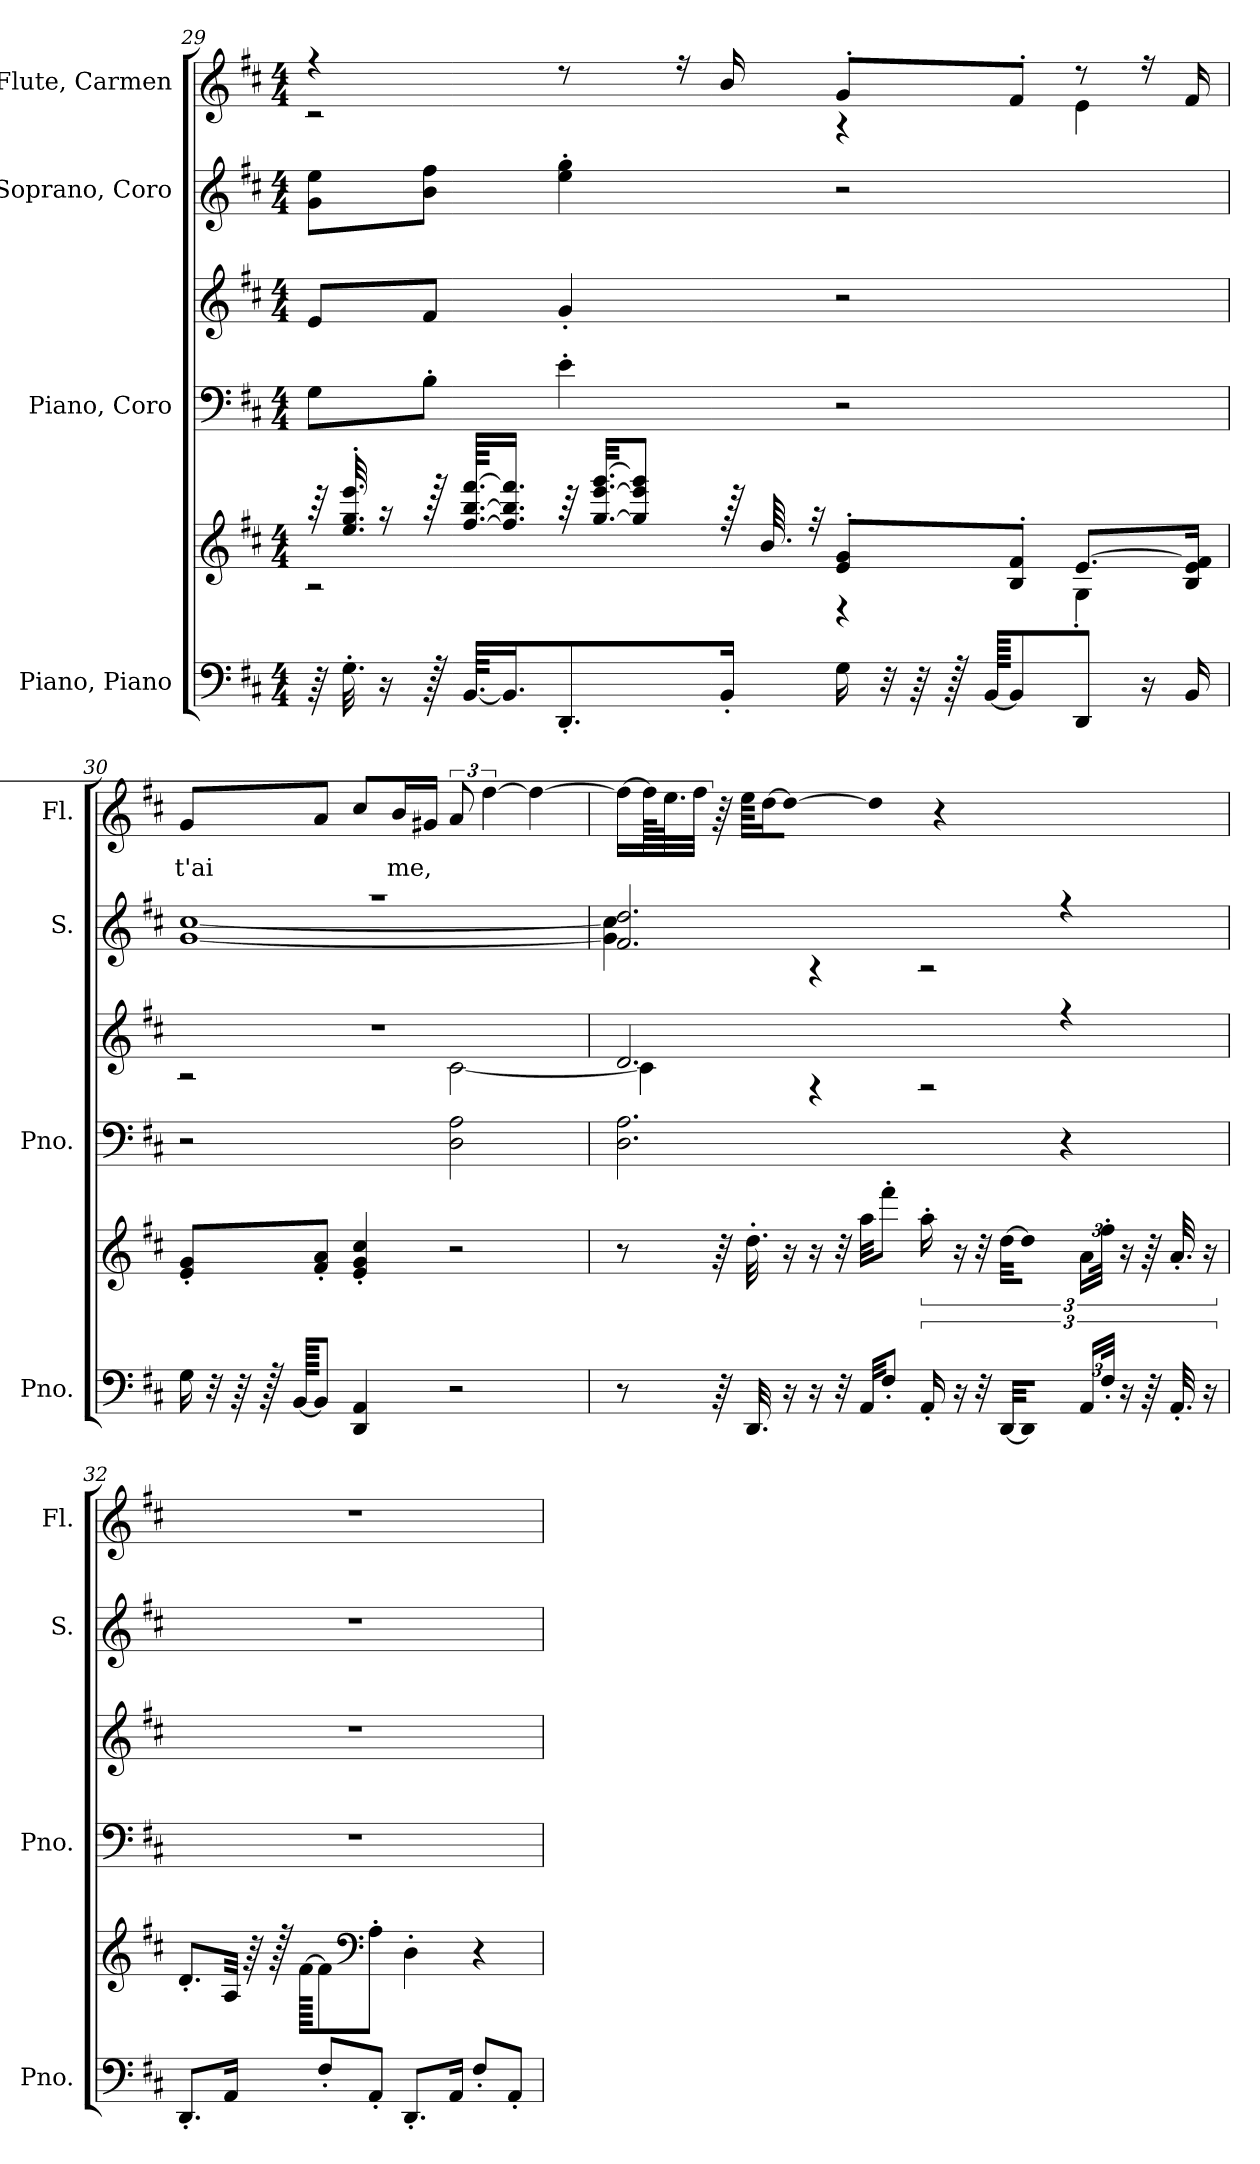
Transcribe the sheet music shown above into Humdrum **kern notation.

**kern	**kern	**kern	**kern	**kern	**kern	**text
*part4	*part4	*part3	*part3	*part2	*part1	*part1
*staff6	*staff5	*staff4	*staff3	*staff2	*staff1	*staff1
*I"Piano, Piano	*	*I"Piano, Coro	*	*I"Soprano, Coro	*I"Flute, Carmen	*
*I'Pno.	*	*I'Pno.	*	*I'S.	*I'Fl.	*
!!LO:LB:g=z
*clefF4	*clefG2	*clefF4	*clefG2	*clefG2	*clefG2	*
*k[f#c#]	*k[f#c#]	*k[f#c#]	*k[f#c#]	*k[f#c#]	*k[f#c#]	*
*M4/4	*M4/4	*M4/4	*M4/4	*M4/4	*M4/4	*
=29	=29	=29	=29	=29	=29	=29
*	*^	*	*	*	*^	*
64r	64r	2r	8G\L	8e/L	8g\ 8ee\L	4r	2r	.
32.G'\	32.ee/' 32.gg/' 32.eee/'	.	.	.	.	.	.	.
16r	16r	.	.	.	.	.	.	.
128r	128r	.	8B'\J	8f#/J	8b\ 8ff#\J	.	.	.
[64.BB/KKLL	[64.ff#/ [64.bb/ [64.fff#/KKLL	.	.	.	.	.	.	.
16.BB/J]	16.ff#/] 16.bb/] 16.fff#/]JJ	.	.	.	.	.	.	.
8.DD'/	64r	.	4e'\	4g'/	4ee\' 4gg\'	8r	.	.
.	[32.gg/ [32.eee/ [32.ggg/KKL	.	.	.	.	.	.	.
.	8gg/] 8eee/] 8ggg/]J	.	.	.	.	.	.	.
.	.	.	.	.	.	16r	.	.
16BB'/Jk	128r	.	.	.	.	16b/	.	.
.	64.b/	.	.	.	.	.	.	.
.	32r	.	.	.	.	.	.	.
16G\	8e/' 8g/'L	4r	2r	2r	2r	8g'/L	4r	.
32r	.	.	.	.	.	.	.	.
64r	.	.	.	.	.	.	.	.
128r	.	.	.	.	.	.	.	.
[128BB/KKKKL	.	.	.	.	.	.	.	.
8BB/]	8B/' 8f#/'J	.	.	.	.	8f#'/J	.	.
8DD/J	[8.e/L	4G'\	.	.	.	8r	4e\	.
16r	.	.	.	.	.	16r	.	.
16BB/	16B/ 16e/] 16f#/Jk	.	.	.	.	16f#/	.	.
*	*v	*v	*	*	*	*v	*v	*
!!LO:PB:g=z
=30	=30	=30	=30	=30	=30	=30
*	*	*	*^	*^	*	*
!	!	!	!	!	!	!	!	!LO:LY:b
16G\	8e/' 8g/'L	2r	1r	2r	1r	[1g [1cc#	8g/L	t'ai
32r	.	.	.	.	.	.	.	.
64r	.	.	.	.	.	.	.	.
128r	.	.	.	.	.	.	.	.
[128BB/KKKKL	.	.	.	.	.	.	.	.
8BB/J]	8f#/' 8a/'J	.	.	.	.	.	8a/J	.
4DD/ 4AA/	4e/' 4g/' 4cc#/'	.	.	.	.	.	8cc#/L	.
!	!	!	!	!	!	!	!	!LO:LY:b
.	.	.	.	.	.	.	16b/L	me,
.	.	.	.	.	.	.	16g#X/JJ	.
2r	2r	2D\ 2A\	.	[2c#\	.	.	12a/	.
.	.	.	.	.	.	.	[6ff#\	.
.	.	.	.	.	.	.	4ff#\_	.
=31	=31	=31	=31	=31	=31	=31	=31	=31
8r	8r	2.D\ 2.A\	2.d/	4c#\]	2.f#/ 2.dd/	4g\] 4cc#\]	16ff#\LL_	.
.	.	.	.	.	.	.	128ff#\KLL]	.
.	.	.	.	.	.	.	64.ee\J	.
.	.	.	.	.	.	.	32ff#\JJJ	.
64r	64r	.	.	.	.	.	96r	.
.	.	.	.	.	.	.	96ee\KKLL	.
32.DD/	32.dd'\	.	.	.	.	.	.	.
.	.	.	.	.	.	.	[24dd\	.
16r	16r	.	.	.	.	.	16dd\JJ_	.
16r	16r	.	.	4r	.	4r	4dd\]	.
32r	32r	.	.	.	.	.	.	.
32AA/KKL	32aa\KKL	.	.	.	.	.	.	.
8F#'/J	8fff#'\J	.	.	.	.	.	.	.
24AA'/	24aa'\	.	.	2r	.	2r	2r	.
24r	24r	.	.	.	.	.	.	.
48r	48r	.	.	.	.	.	.	.
[48DD/KKL	[48dd\KKL	.	.	.	.	.	.	.
8DD/J]	8dd\J]	.	.	.	.	.	.	.
*Xbrackettup	*Xbrackettup	*	*	*	*	*	*	*
24AA/LL	24a\LL	4r	4r	.	4r	.	.	.
48F#'/JJk	48ff#'\JJk	.	.	.	.	.	.	.
16r	16r	.	.	.	.	.	.	.
64r	64r	.	.	.	.	.	.	.
32.AA'/	32.a'/	.	.	.	.	.	.	.
16r	16r	.	.	.	.	.	.	.
*	*	*	*v	*v	*	*	*	*
*	*	*	*	*v	*v	*	*
!!LO:LB:g=z
=32	=32	=32	=32	=32	=32	=32
8.DD'/L	8.d'/L	1r	1r	1r	1r	.
16AA/Jk	32A/Jkk	.	.	.	.	.
.	64r	.	.	.	.	.
.	128r	.	.	.	.	.
.	[128f#\KKKKL	.	.	.	.	.
8F#'/L	8f#\]	.	.	.	.	.
*	*clefF4	*	*	*	*	*
8AA'/J	8A'\J	.	.	.	.	.
8.DD'/L	4D'\	.	.	.	.	.
16AA/Jk	.	.	.	.	.	.
8F#'/L	4r	.	.	.	.	.
8AA'/J	.	.	.	.	.	.
=	=	=	=	=	=	=
*-	*-	*-	*-	*-	*-	*-
